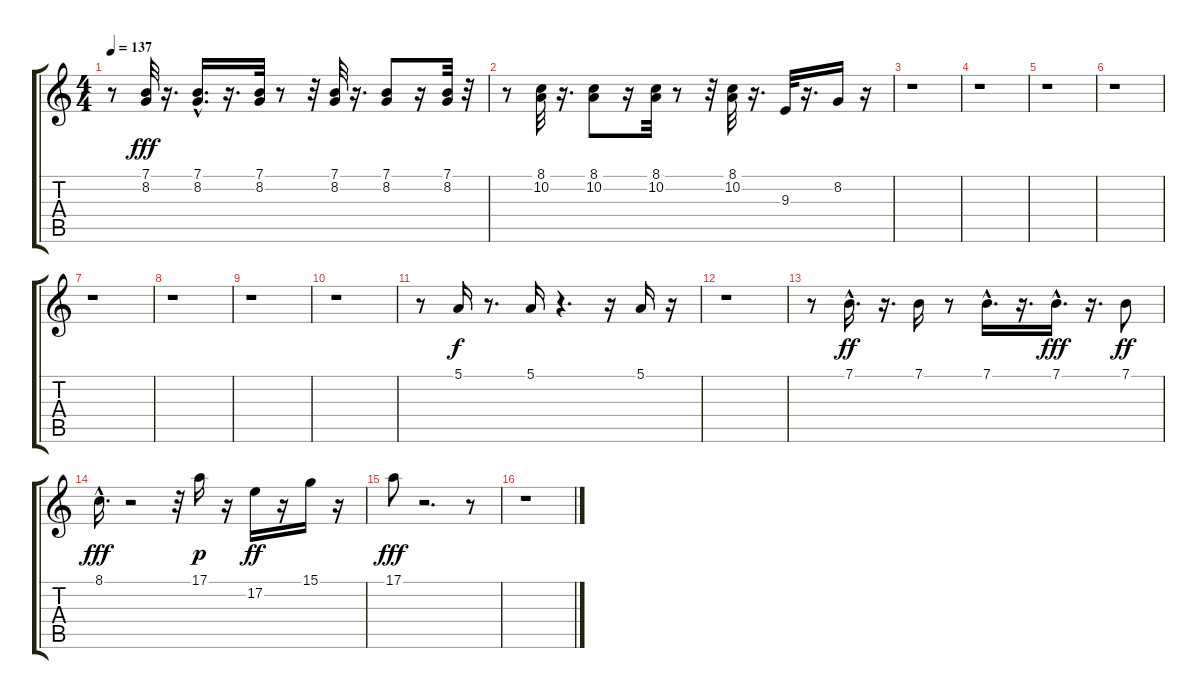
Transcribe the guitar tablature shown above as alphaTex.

\track "" {instrument fx7echoes}
\staff {score tabs}
\tuning (E4 B3 G3 D3 A2 E2) {hide}
\ts (4 4)
\tempo 137
\clef g2
\ks c
r.8{dy fff} (7.1 8.2).32 r.16{d} (7.1{hac} 8.2).16{d} r.16{d} (7.1 8.2).32 r.8 r.32 (7.1 8.2).32 r.16{d} (7.1 8.2).8 r.16 (7.1 8.2).32 r.32 |
r.8 (8.1 10.2).32 r.16{d} (8.1 10.2).8 r.16 (8.1 10.2).32 r.8 r.32 (8.1 10.2).32 r.16{d} 9.3.32 r.16{d} 8.2.16 r.16 |
r.1 |
r.1 |
r.1 |
r.1 |
r.1 |
r.1 |
r.1 |
r.1 |
r.8 5.1.16{dy f} r.8{d} 5.1.16 r.4{d} r.16 5.1.16 r.16 |
r.1 |
r.8 7.1{hac}.16{d dy ff} r.16{d} 7.1.16 r.8 7.1{hac}.16{d} r.16{d} 7.1{hac}.16{d dy fff} r.16{d} 7.1.8{dy ff} |
8.1{hac}.16{d dy fff} r.2 r.32 17.1.16{dy p} r.16 17.2.16{dy ff} r.16 15.1.16 r.16 |
17.1.8{dy fff} r.2{d} r.8 |
r.1
